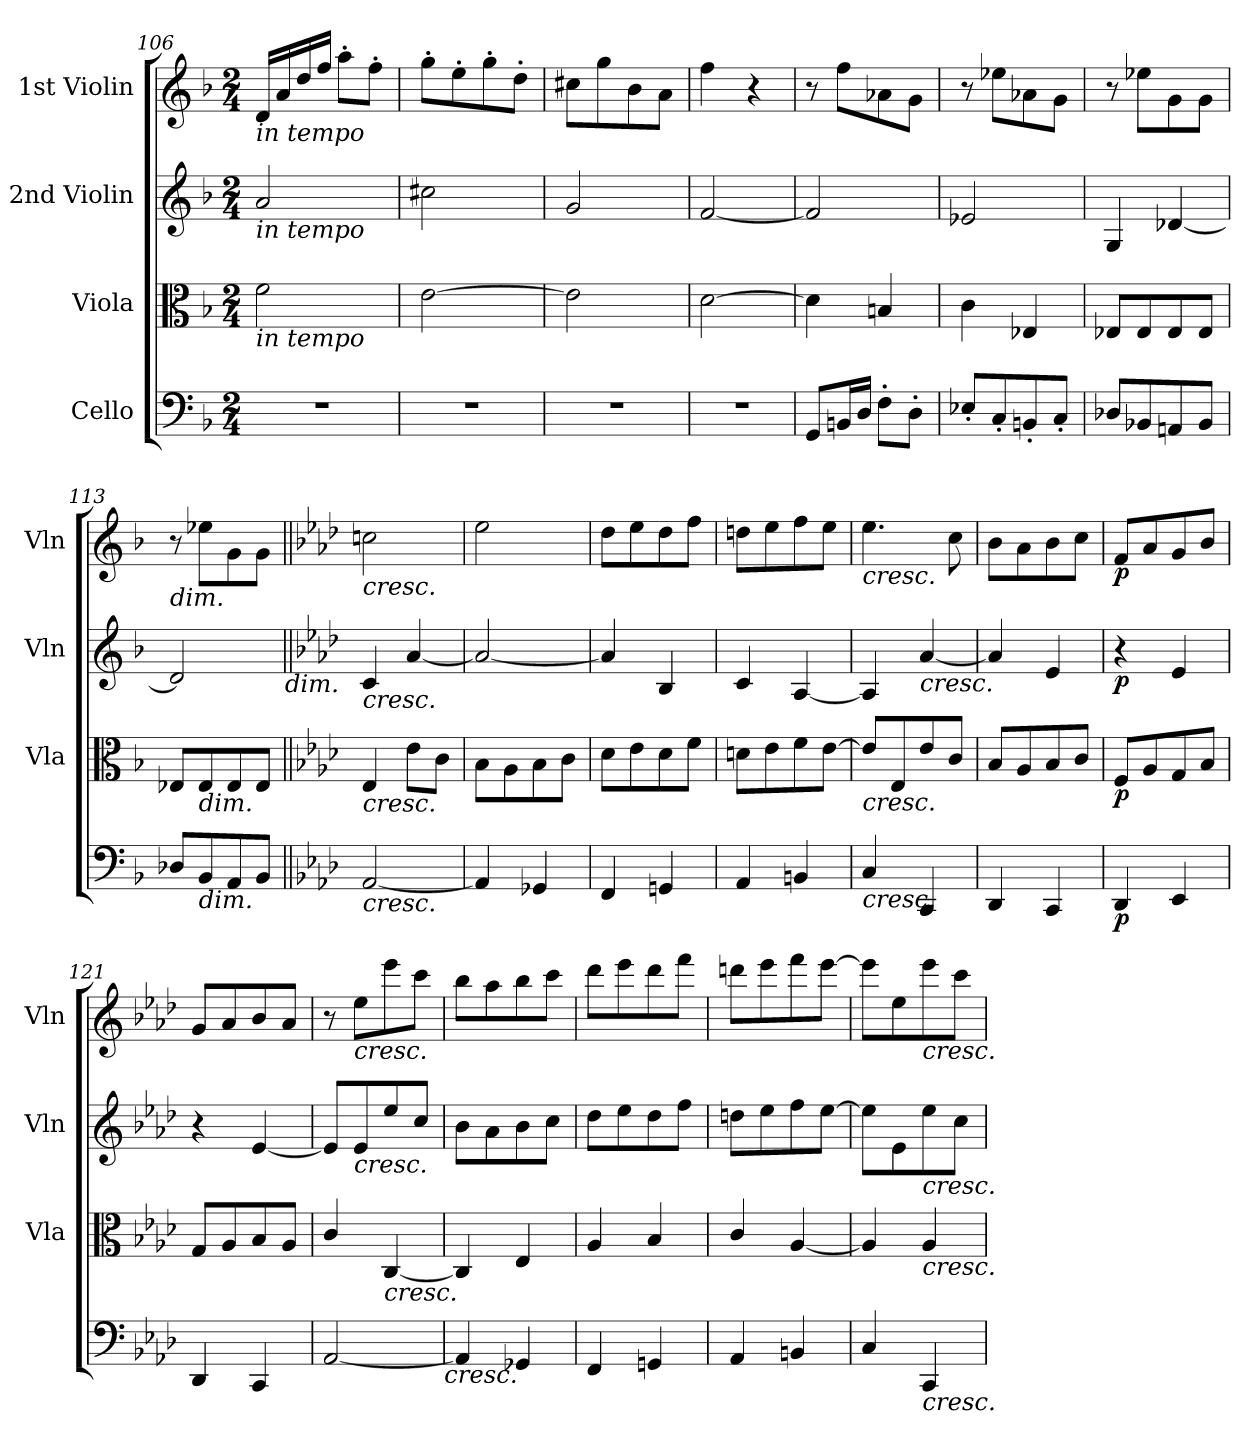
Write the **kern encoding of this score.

**kern	**dynam	**kern	**dynam	**kern	**dynam	**kern	**dynam
*part4	*part4	*part3	*part3	*part2	*part2	*part1	*part1
*staff4	*staff4	*staff3	*staff3	*staff2	*staff2	*staff1	*staff1
*I"Cello	*	*I"Viola	*	*I"2nd Violin	*	*I"1st Violin	*
*	*	*I'Vla	*	*I'Vln	*	*I'Vln	*
*clefF4	*	*clefC3	*	*clefG2	*	*clefG2	*
*k[b-]	*	*k[b-]	*	*k[b-]	*	*k[b-]	*
*F:	*	*F:	*	*F:	*	*F:	*
*M2/4	*	*M2/4	*	*M2/4	*	*M2/4	*
=106	=106	=106	=106	=106	=106	=106	=106
!	!	!	!	!	!	!LO:TX:b:i:t=in tempo	!
!	!	!	!	!LO:TX:b:i:t=in tempo	!	!	!
!	!	!LO:TX:b:i:t=in tempo	!	!	!	!	!
2r	.	2f\	.	2a/	.	16d/LL	.
.	.	.	.	.	.	16a/	.
.	.	.	.	.	.	16dd/	.
.	.	.	.	.	.	16ff/JJ	.
.	.	.	.	.	.	8aa'\L	.
.	.	.	.	.	.	8ff'\J	.
!!LO:LB:g=z
=107	=107	=107	=107	=107	=107	=107	=107
2r	.	[2e\	.	2cc#X\	.	8gg'\L	.
.	.	.	.	.	.	8ee'\	.
.	.	.	.	.	.	8gg'\	.
.	.	.	.	.	.	8dd'\J	.
=108	=108	=108	=108	=108	=108	=108	=108
2r	.	2e\]	.	2g/	.	8cc#X\L	.
.	.	.	.	.	.	8gg\	.
.	.	.	.	.	.	8b-\	.
.	.	.	.	.	.	8a\J	.
=109	=109	=109	=109	=109	=109	=109	=109
2r	.	[2d\	.	[2f/	.	4ff\	.
.	.	.	.	.	.	4r	.
=110	=110	=110	=110	=110	=110	=110	=110
8GG/L	.	4d\]	.	2f/]	.	8r	.
16BBn/L	.	.	.	.	.	8ff\L	.
16D/JJ	.	.	.	.	.	.	.
8F'\L	.	4Bn/	.	.	.	8a-X\	.
8D'\J	.	.	.	.	.	8g\J	.
=111	=111	=111	=111	=111	=111	=111	=111
8E-X'/L	.	4c\	.	2e-X/	.	8r	.
8C'/	.	.	.	.	.	8ee-X\L	.
8BBn'/	.	4E-X/	.	.	.	8a-X\	.
8C'/J	.	.	.	.	.	8g\J	.
=112	=112	=112	=112	=112	=112	=112	=112
8D-X/L	.	8E-X/L	.	4G/	.	8r	.
8BB-X/	.	8E-/	.	.	.	8ee-X\L	.
8AAn/	.	8E-/	.	[4d-X/	.	8g\	.
8BB-/J	.	8E-/J	.	.	.	8g\J	.
=113	=113	=113	=113	=113	=113	=113	=113
!	!	!	!	!	!	!LO:TX:b:i:t=dim.	!
8D-X/L	.	8E-X/L	.	2d-/]	.	8r	.
!	!	!LO:TX:b:i:t=dim.	!	!	!	!	!
!LO:TX:b:i:t=dim.	!	!	!	!	!	!	!
8BB-/	.	8E-/	.	.	.	8ee-X\L	.
8AA/	.	8E-/	.	.	.	8g\	.
8BB-/J	.	8E-/J	.	.	.	8g\J	.
!	!	!	!	!LO:TX:b:i:t=dim.	!	!	!
=114||	=114||	=114||	=114||	=114||	=114||	=114||	=114||
*k[b-e-a-d-]	*	*k[b-e-a-d-]	*	*k[b-e-a-d-]	*	*k[b-e-a-d-]	*
*A-:	*	*A-:	*	*A-:	*	*A-:	*
!	!	!	!	!	!	!LO:TX:b:i:t=cresc.	!
!	!	!	!	!LO:TX:b:i:t=cresc.	!	!	!
!	!	!LO:TX:b:i:t=cresc.	!	!	!	!	!
!LO:TX:b:i:t=cresc.	!	!	!	!	!	!	!
[2AA-/	.	4E-/	.	4c/	.	2ccn\	.
.	.	8e-\L	.	[4a-/	.	.	.
.	.	8c\J	.	.	.	.	.
=115	=115	=115	=115	=115	=115	=115	=115
4AA-/]	.	8B-\L	.	2a-/_	.	2ee-\	.
.	.	8A-\	.	.	.	.	.
4GG-X/	.	8B-\	.	.	.	.	.
.	.	8c\J	.	.	.	.	.
=116	=116	=116	=116	=116	=116	=116	=116
4FF/	.	8d-\L	.	4a-/]	.	8dd-\L	.
.	.	8e-\	.	.	.	8ee-\	.
4GGn/	.	8d-\	.	4B-/	.	8dd-\	.
.	.	8f\J	.	.	.	8ff\J	.
!!LO:PB:g=z
=117	=117	=117	=117	=117	=117	=117	=117
4AA-/	.	8dn\L	.	4c/	.	8ddn\L	.
.	.	8e-\	.	.	.	8ee-\	.
4BBn/	.	8f\	.	[4A-/	.	8ff\	.
.	.	[8e-\J	.	.	.	8ee-\J	.
=118	=118	=118	=118	=118	=118	=118	=118
!	!	!	!	!	!	!LO:TX:b:i:t=cresc.	!
!	!	!LO:TX:b:i:t=cresc.	!	!	!	!	!
!LO:TX:b:i:t=cresc.	!	!	!	!	!	!	!
4C/	.	8e-/L]	.	4A-/]	.	4.ee-\	.
.	.	8E-/	.	.	.	.	.
!	!	!	!	!LO:TX:b:i:t=cresc.	!	!	!
4CC/	.	8e-/	.	[4a-/	.	.	.
.	.	8c/J	.	.	.	8cc\	.
=119	=119	=119	=119	=119	=119	=119	=119
4DD-/	.	8B-/L	.	4a-/]	.	8b-\L	.
.	.	8A-/	.	.	.	8a-\	.
4CC/	.	8B-/	.	4e-/	.	8b-\	.
.	.	8c/J	.	.	.	8cc\J	.
=120	=120	=120	=120	=120	=120	=120	=120
!	!LO:DY:b	!	!LO:DY:b	!	!LO:DY:b	!	!LO:DY:b
4DD-/	p	8F/L	p	4r	p	8f/L	p
.	.	8A-/	.	.	.	8a-/	.
4EE-/	.	8G/	.	4e-/	.	8g/	.
.	.	8B-/J	.	.	.	8b-/J	.
=121	=121	=121	=121	=121	=121	=121	=121
4DD-/	.	8G/L	.	4r	.	8g/L	.
.	.	8A-/	.	.	.	8a-/	.
4CC/	.	8B-/	.	[4e-/	.	8b-/	.
.	.	8A-/J	.	.	.	8a-/J	.
=122	=122	=122	=122	=122	=122	=122	=122
[2AA-/	.	4c/	.	8e-/L]	.	8r	.
!	!	!	!	!	!	!LO:TX:b:i:t=cresc.	!
!	!	!	!	!LO:TX:b:i:t=cresc.	!	!	!
.	.	.	.	8e-/	.	8ee-\L	.
!	!	!LO:TX:b:i:t=cresc.	!	!	!	!	!
.	.	[4C/	.	8ee-/	.	8eee-\	.
.	.	.	.	8cc/J	.	8ccc\J	.
!LO:TX:b:i:t=cresc.	!	!	!	!	!	!	!
=123	=123	=123	=123	=123	=123	=123	=123
4AA-/]	.	4C/]	.	8b-\L	.	8bb-\L	.
.	.	.	.	8a-\	.	8aa-\	.
4GG-X/	.	4E-/	.	8b-\	.	8bb-\	.
.	.	.	.	8cc\J	.	8ccc\J	.
=124	=124	=124	=124	=124	=124	=124	=124
4FF/	.	4A-/	.	8dd-\L	.	8ddd-\L	.
.	.	.	.	8ee-\	.	8eee-\	.
4GGn/	.	4B-/	.	8dd-\	.	8ddd-\	.
.	.	.	.	8ff\J	.	8fff\J	.
=125	=125	=125	=125	=125	=125	=125	=125
4AA-/	.	4c/	.	8ddn\L	.	8dddn\L	.
.	.	.	.	8ee-\	.	8eee-\	.
4BBn/	.	[4A-/	.	8ff\	.	8fff\	.
.	.	.	.	[8ee-\J	.	[8eee-\J	.
!!LO:LB:g=z
=126	=126	=126	=126	=126	=126	=126	=126
4C/	.	4A-/]	.	8ee-\L]	.	8eee-\L]	.
.	.	.	.	8e-\	.	8ee-\	.
!	!	!	!	!	!	!LO:TX:b:i:t=cresc.	!
!	!	!	!	!LO:TX:b:i:t=cresc.	!	!	!
!	!	!LO:TX:b:i:t=cresc.	!	!	!	!	!
!LO:TX:b:i:t=cresc.	!	!	!	!	!	!	!
4CC/	.	4A-/	.	8ee-\	.	8eee-\	.
.	.	.	.	8cc\J	.	8ccc\J	.
=	=	=	=	=	=	=	=
*-	*-	*-	*-	*-	*-	*-	*-
